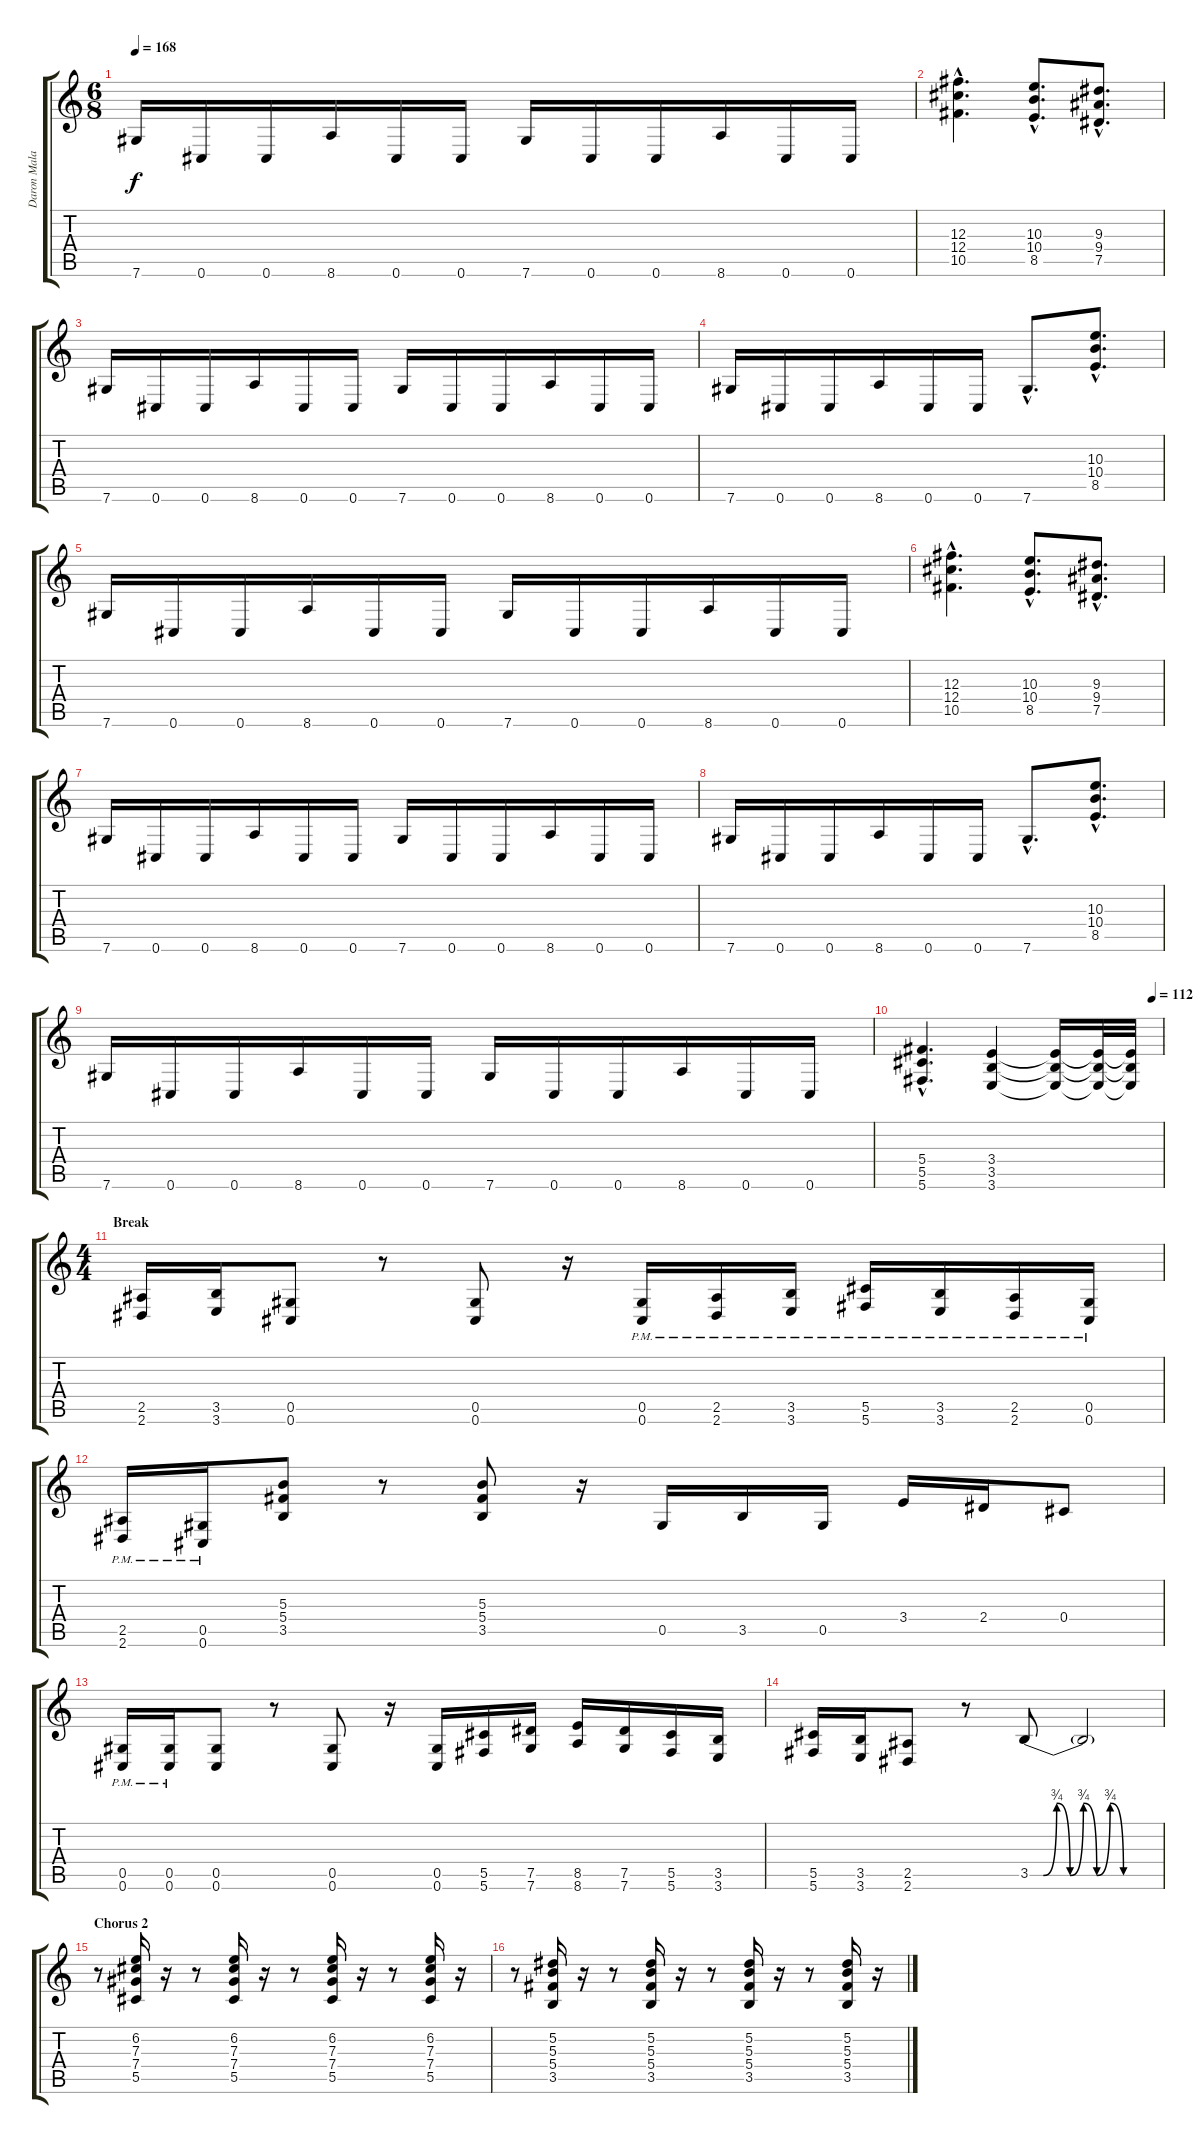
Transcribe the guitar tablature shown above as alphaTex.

\track ("Daron Malakian" "Daron Mala") {instrument distortionguitar}
\staff {score tabs}
\tuning (Eb4 Bb3 Gb3 Db3 Ab2 Db2) {hide}
\ts (6 8)
\tempo 168
\clef g2
\ks c
7.6.16{dy f} 0.6.16 0.6.16 8.6.16 0.6.16 0.6.16 7.6.16 0.6.16 0.6.16 8.6.16 0.6.16 0.6.16 |
(12.3{hac} 12.4{hac} 10.5{hac}).4{d} (10.3{hac} 10.4{hac} 8.5{hac}).8{d} (9.3{hac} 9.4{hac} 7.5{hac}).8{d} |
7.6.16 0.6.16 0.6.16 8.6.16 0.6.16 0.6.16 7.6.16 0.6.16 0.6.16 8.6.16 0.6.16 0.6.16 |
7.6.16 0.6.16 0.6.16 8.6.16 0.6.16 0.6.16 7.6{hac}.8{d} (10.3{hac} 10.4{hac} 8.5{hac}).8{d} |
7.6.16 0.6.16 0.6.16 8.6.16 0.6.16 0.6.16 7.6.16 0.6.16 0.6.16 8.6.16 0.6.16 0.6.16 |
(12.3{hac} 12.4{hac} 10.5{hac}).4{d} (10.3{hac} 10.4{hac} 8.5{hac}).8{d} (9.3{hac} 9.4{hac} 7.5{hac}).8{d} |
7.6.16 0.6.16 0.6.16 8.6.16 0.6.16 0.6.16 7.6.16 0.6.16 0.6.16 8.6.16 0.6.16 0.6.16 |
7.6.16 0.6.16 0.6.16 8.6.16 0.6.16 0.6.16 7.6{hac}.8{d} (10.3{hac} 10.4{hac} 8.5{hac}).8{d} |
7.6.16 0.6.16 0.6.16 8.6.16 0.6.16 0.6.16 7.6.16 0.6.16 0.6.16 8.6.16 0.6.16 0.6.16 |
\tempo (112 0.9583333333333334)
(5.4{hac} 5.5{hac} 5.6{hac}).4{d} (3.4 3.5 3.6).4 (3.4{t} 3.5{t} 3.6{t}).16 (3.4{t} 3.5{t} 3.6{t}).32 (3.4{t} 3.5{t} 3.6{t}).32 |
\ts (4 4)
\section ("" "Break")
(2.5 2.6).16 (3.5 3.6).16 (0.5 0.6).8 r.8 (0.5 0.6).8 r.16 (0.5{pm} 0.6{pm}).16 (2.5{pm} 2.6{pm}).16 (3.5{pm} 3.6{pm}).16 (5.5{pm} 5.6{pm}).16 (3.5{pm} 3.6{pm}).16 (2.5{pm} 2.6{pm}).16 (0.5{pm} 0.6{pm}).16 |
(2.5{pm} 2.6{pm}).16 (0.5{pm} 0.6{pm}).16 (5.3 5.4 3.5).8 r.8 (5.3 5.4 3.5).8 r.16 0.5.16 3.5.16 0.5.16 3.4.16 2.4.16 0.4.8 |
(0.5{pm} 0.6{pm}).16 (0.5{pm} 0.6{pm}).16 (0.5 0.6).8 r.8 (0.5 0.6).8 r.16 (0.5 0.6).16 (5.5 5.6).16 (7.5 7.6).16 (8.5 8.6).16 (7.5 7.6).16 (5.5 5.6).16 (3.5 3.6).16 |
(5.5 5.6).16 (3.5 3.6).16 (2.5 2.6).8 r.8 3.5{be (custom 0 0 6 0 12 3 18 0 24 3 30 0 36 3 42 0 54 0 60 0)}.8 3.5{t}.2 |
\section ("" "Chorus 2")
r.8{instrument electricguitarclean} (6.2 7.3 7.4 5.5).16 r.16 r.8 (6.2 7.3 7.4 5.5).16 r.16 r.8 (6.2 7.3 7.4 5.5).16 r.16 r.8 (6.2 7.3 7.4 5.5).16 r.16 |
r.8 (5.2 5.3 5.4 3.5).16 r.16 r.8 (5.2 5.3 5.4 3.5).16 r.16 r.8 (5.2 5.3 5.4 3.5).16 r.16 r.8 (5.2 5.3 5.4 3.5).16 r.16
